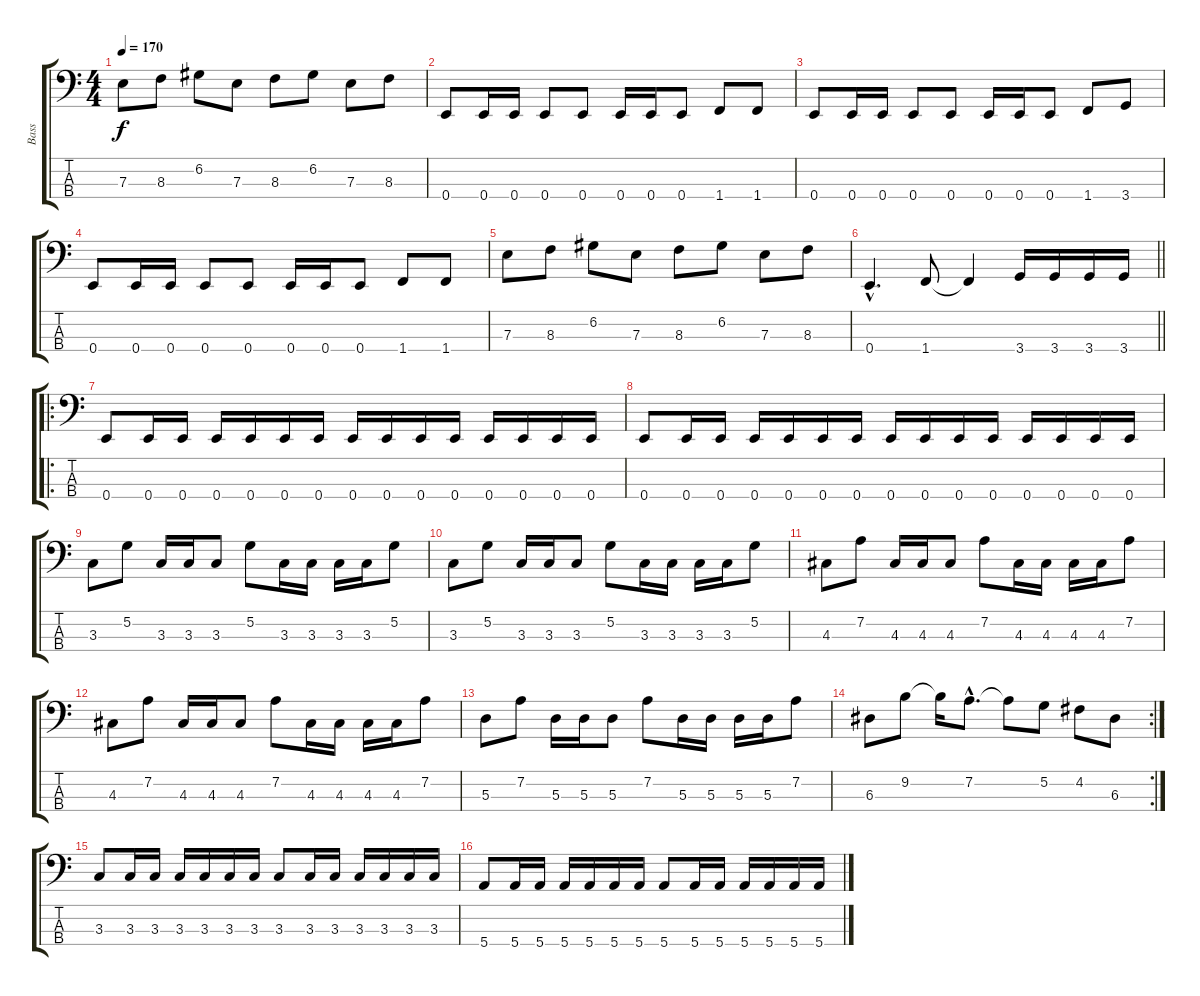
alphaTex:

\track ("Bass" "Bass") {instrument electricbasspick}
\staff {score tabs}
\tuning (G2 D2 A1 E1) {hide}
\ts (4 4)
\tempo 170
\clef f4
\ks c
7.3.8{dy f} 8.3.8 6.2.8 7.3.8 8.3.8 6.2.8 7.3.8 8.3.8 |
0.4.8 0.4.16 0.4.16 0.4.8 0.4.8 0.4.16 0.4.16 0.4.8 1.4.8 1.4.8 |
0.4.8 0.4.16 0.4.16 0.4.8 0.4.8 0.4.16 0.4.16 0.4.8 1.4.8 3.4.8 |
0.4.8 0.4.16 0.4.16 0.4.8 0.4.8 0.4.16 0.4.16 0.4.8 1.4.8 1.4.8 |
7.3.8 8.3.8 6.2.8 7.3.8 8.3.8 6.2.8 7.3.8 8.3.8 |
\barLineRight lightlight
0.4{hac}.4{d} 1.4.8 1.4{t}.4 3.4.16 3.4.16 3.4.16 3.4.16 |
\ro
0.4.8 0.4.16 0.4.16 0.4.16 0.4.16 0.4.16 0.4.16 0.4.16 0.4.16 0.4.16 0.4.16 0.4.16 0.4.16 0.4.16 0.4.16 |
0.4.8 0.4.16 0.4.16 0.4.16 0.4.16 0.4.16 0.4.16 0.4.16 0.4.16 0.4.16 0.4.16 0.4.16 0.4.16 0.4.16 0.4.16 |
3.3.8 5.2.8 3.3.16 3.3.16 3.3.8 5.2.8 3.3.16 3.3.16 3.3.16 3.3.16 5.2.8 |
3.3.8 5.2.8 3.3.16 3.3.16 3.3.8 5.2.8 3.3.16 3.3.16 3.3.16 3.3.16 5.2.8 |
4.3.8 7.2.8 4.3.16 4.3.16 4.3.8 7.2.8 4.3.16 4.3.16 4.3.16 4.3.16 7.2.8 |
4.3.8 7.2.8 4.3.16 4.3.16 4.3.8 7.2.8 4.3.16 4.3.16 4.3.16 4.3.16 7.2.8 |
5.3.8 7.2.8 5.3.16 5.3.16 5.3.8 7.2.8 5.3.16 5.3.16 5.3.16 5.3.16 7.2.8 |
\rc 2
6.3.8 9.2.8 9.2{t}.16 7.2{hac}.8{d} 7.2{t}.8 5.2.8 4.2.8 6.3.8 |
3.3.8 3.3.16 3.3.16 3.3.16 3.3.16 3.3.16 3.3.16 3.3.8 3.3.16 3.3.16 3.3.16 3.3.16 3.3.16 3.3.16 |
5.4.8 5.4.16 5.4.16 5.4.16 5.4.16 5.4.16 5.4.16 5.4.8 5.4.16 5.4.16 5.4.16 5.4.16 5.4.16 5.4.16
